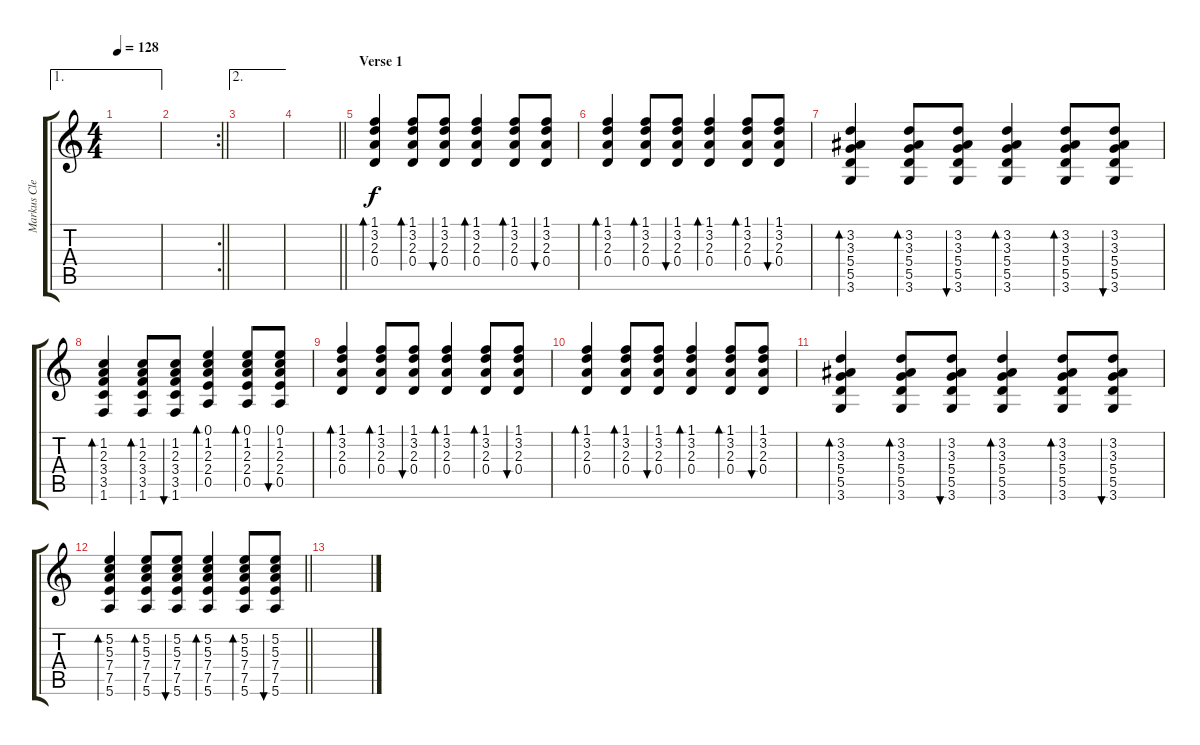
\track ("Markus Clean" "Markus Cle") {instrument acousticguitarnylon}
\staff {score tabs}
\tuning (E4 B3 G3 D3 A2 E2) {hide}
\ae 1
\ts (4 4)
\tempo 128
\clef g2
\ks c
|
\rc 2
\barLineRight lightlight
|
\ae 2
|
\barLineRight lightlight
|
\section ("" "Verse 1")
(1.1 3.2 2.3 0.4).4{bd 60} (1.1 3.2 2.3 0.4).8{bd 60} (1.1 3.2 2.3 0.4).8{bu 60} (1.1 3.2 2.3 0.4).4{bd 60} (1.1 3.2 2.3 0.4).8{bd 60} (1.1 3.2 2.3 0.4).8{bu 60} |
(1.1 3.2 2.3 0.4).4{bd 60} (1.1 3.2 2.3 0.4).8{bd 60} (1.1 3.2 2.3 0.4).8{bu 60} (1.1 3.2 2.3 0.4).4{bd 60} (1.1 3.2 2.3 0.4).8{bd 60} (1.1 3.2 2.3 0.4).8{bu 60} |
(3.2 3.3 5.4 5.5 3.6).4{bd 60} (3.2 3.3 5.4 5.5 3.6).8{bd 60} (3.2 3.3 5.4 5.5 3.6).8{bu 60} (3.2 3.3 5.4 5.5 3.6).4{bd 60} (3.2 3.3 5.4 5.5 3.6).8{bd 60} (3.2 3.3 5.4 5.5 3.6).8{bu 60} |
(1.2 2.3 3.4 3.5 1.6).4{bd 60} (1.2 2.3 3.4 3.5 1.6).8{bd 60} (1.2 2.3 3.4 3.5 1.6).8{bu 60} (0.1 1.2 2.3 2.4 0.5).4{bd 60} (0.1 1.2 2.3 2.4 0.5).8{bd 60} (0.1 1.2 2.3 2.4 0.5).8{bu 60} |
(1.1 3.2 2.3 0.4).4{bd 60} (1.1 3.2 2.3 0.4).8{bd 60} (1.1 3.2 2.3 0.4).8{bu 60} (1.1 3.2 2.3 0.4).4{bd 60} (1.1 3.2 2.3 0.4).8{bd 60} (1.1 3.2 2.3 0.4).8{bu 60} |
(1.1 3.2 2.3 0.4).4{bd 60} (1.1 3.2 2.3 0.4).8{bd 60} (1.1 3.2 2.3 0.4).8{bu 60} (1.1 3.2 2.3 0.4).4{bd 60} (1.1 3.2 2.3 0.4).8{bd 60} (1.1 3.2 2.3 0.4).8{bu 60} |
(3.2 3.3 5.4 5.5 3.6).4{bd 60} (3.2 3.3 5.4 5.5 3.6).8{bd 60} (3.2 3.3 5.4 5.5 3.6).8{bu 60} (3.2 3.3 5.4 5.5 3.6).4{bd 60} (3.2 3.3 5.4 5.5 3.6).8{bd 60} (3.2 3.3 5.4 5.5 3.6).8{bu 60} |
\barLineRight lightlight
(5.2 5.3 7.4 7.5 5.6).4{bd 60} (5.2 5.3 7.4 7.5 5.6).8{bd 60} (5.2 5.3 7.4 7.5 5.6).8{bu 60} (5.2 5.3 7.4 7.5 5.6).4{bd 60} (5.2 5.3 7.4 7.5 5.6).8{bd 60} (5.2 5.3 7.4 7.5 5.6).8{bu 60} |
\section ("" "")
